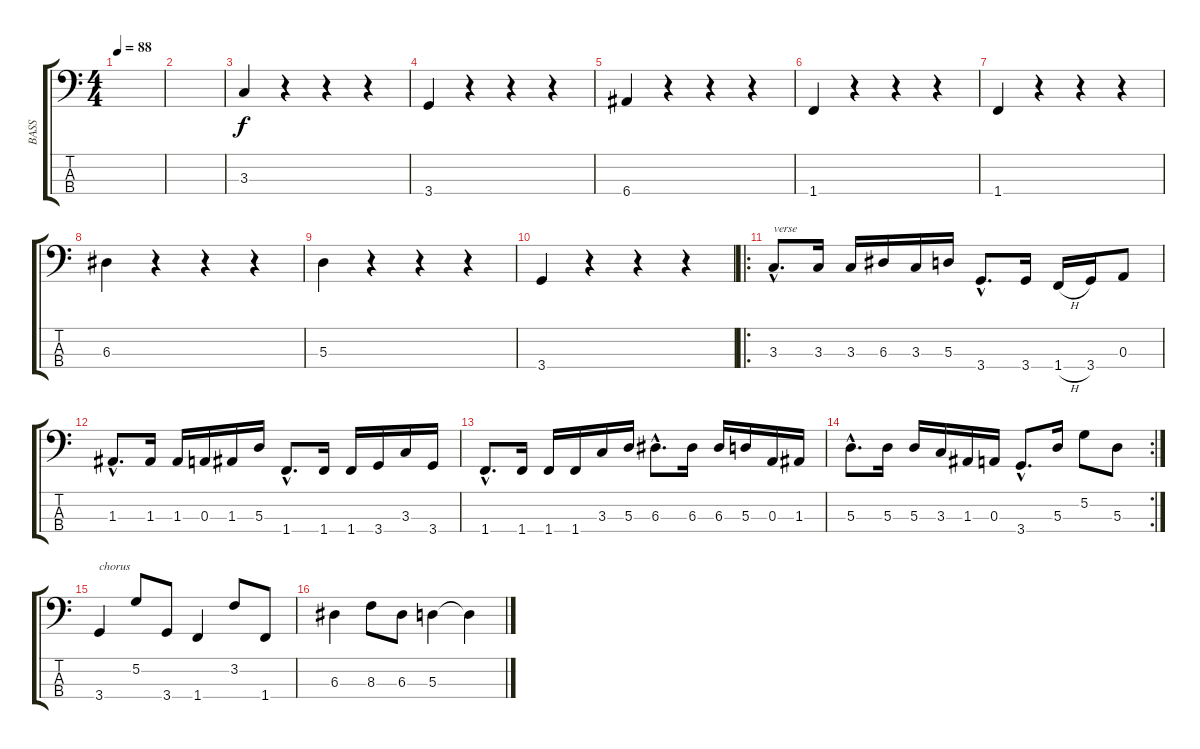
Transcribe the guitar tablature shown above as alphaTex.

\track ("BASS" "BASS") {instrument slapbass1}
\staff {score tabs}
\tuning (G2 D2 A1 E1) {hide}
\ts (4 4)
\tempo 88
\clef f4
\ks c
|
|
3.3.4 r.4 r.4 r.4 |
3.4.4 r.4 r.4 r.4 |
6.4.4 r.4 r.4 r.4 |
1.4.4 r.4 r.4 r.4 |
1.4.4 r.4 r.4 r.4 |
6.3.4 r.4 r.4 r.4 |
5.3.4 r.4 r.4 r.4 |
3.4.4 r.4 r.4 r.4 |
\ro
3.3{hac}.8{d txt "verse"} 3.3.16 3.3.16 6.3.16 3.3.16 5.3.16 3.4{hac}.8{d} 3.4.16 1.4{h}.16 3.4.16 0.3.8 |
1.3{hac}.8{d} 1.3.16 1.3.16 0.3.16 1.3.16 5.3.16 1.4{hac}.8{d} 1.4.16 1.4.16 3.4.16 3.3.16 3.4.16 |
1.4{hac}.8{d} 1.4.16 1.4.16 1.4.16 3.3.16 5.3.16 6.3{hac}.8{d} 6.3.16 6.3.16 5.3.16 0.3.16 1.3.16 |
\rc 2
5.3{hac}.8{d} 5.3.16 5.3.16 3.3.16 1.3.16 0.3.16 3.4{hac}.8{d} 5.3.16 5.2.8 5.3.8 |
3.4.4{txt "chorus "} 5.2.8 3.4.8 1.4.4 3.2.8 1.4.8 |
6.3.4 8.3.8 6.3.8 5.3.4 5.3{t}.4
